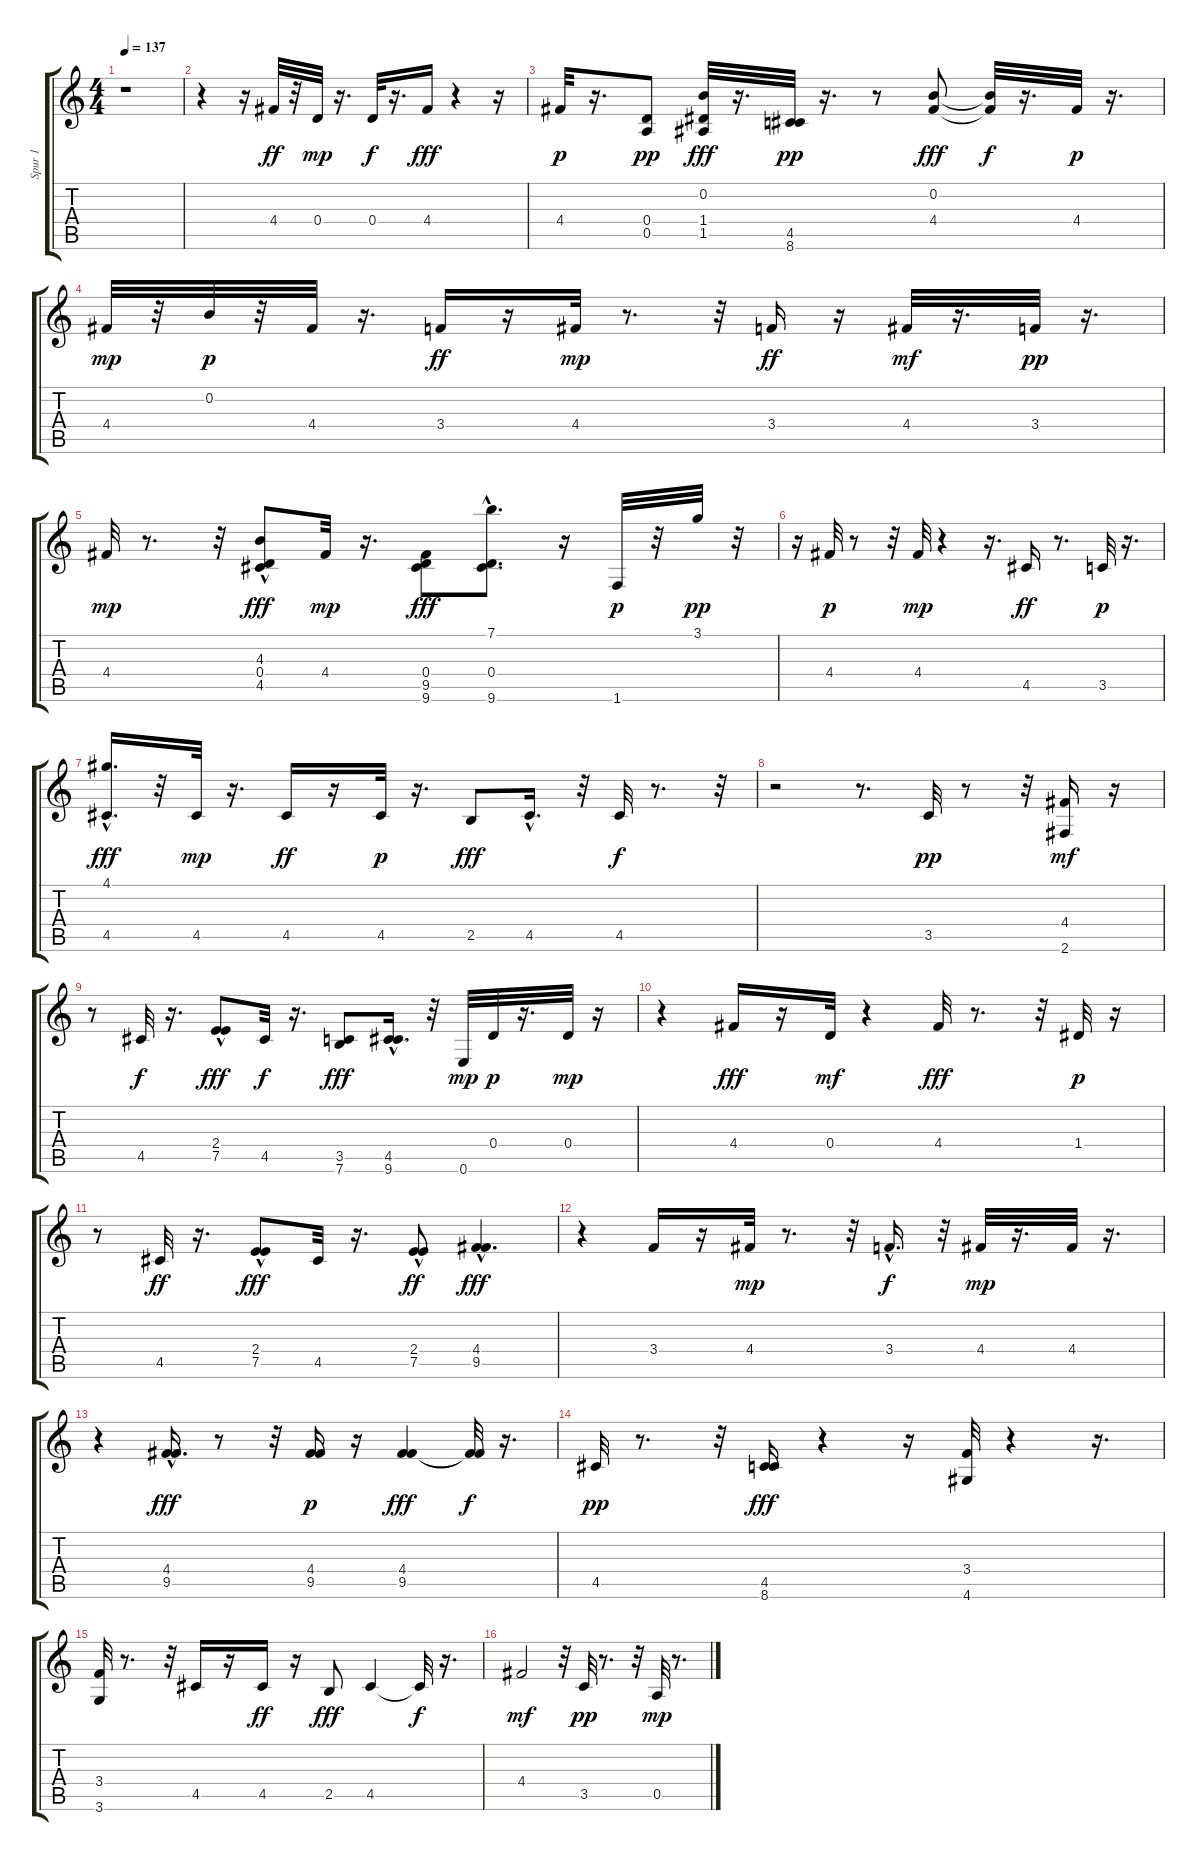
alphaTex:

\track ("Spur 1" "Spur 1") {instrument electricguitarclean}
\staff {score tabs}
\tuning (E4 B3 G3 D3 A2 E2) {hide}
\ts (4 4)
\tempo 137
\clef g2
\ks c
r.1{dy pp} |
r.4 r.16 4.4.32{dy ff} r.32 0.4.32{dy mp} r.16{d} 0.4.32{dy f} r.16{d} 4.4.16{dy fff} r.4 r.16 |
4.4.32{dy p} r.16{d} (0.4 0.5).8{dy pp} (0.2 1.4 1.5).32{dy fff} r.16{d} (4.5 8.6).32{dy pp} r.16{d} r.8 (0.2 4.4).8{dy fff} (0.2{t} 4.4{t}).32{dy f} r.16{d} 4.4.32{dy p} r.16{d} |
4.4.32{dy mp} r.32 0.2.32{dy p} r.32 4.4.32 r.16{d} 3.4.16{dy ff} r.16 4.4.32{dy mp} r.8{d} r.32 3.4.16{dy ff} r.16 4.4.32{dy mf} r.16{d} 3.4.32{dy pp} r.16{d} |
4.4.32{dy mp} r.8{d} r.32 (4.3 0.4 4.5{hac}).8{dy fff} 4.4.32{dy mp} r.16{d} (0.4 9.5 9.6).8{dy fff} (7.1 0.4{hac} 9.6{hac}).8{d} r.16 1.6.32{dy p} r.32 3.1.32{dy pp} r.32 |
r.16 4.4.32{dy p} r.8 r.32 4.4.32{dy mp} r.4 r.16{d} 4.5.16{dy ff} r.8{d} 3.5.32{dy p} r.16{d} |
(4.1{hac} 4.5).16{d dy fff} r.32 4.5.32{dy mp} r.16{d} 4.5.16{dy ff} r.16 4.5.32{dy p} r.16{d} 2.5.8{dy fff} 4.5{hac}.16{d} r.32 4.5.32{dy f} r.8{d} r.32 |
r.2 r.8{d} 3.5.32{dy pp} r.8 r.32 (4.4 2.6).16{dy mf} r.16 |
r.8 4.5.32{dy f} r.16{d} (2.4 7.5{hac}).8{dy fff} 4.5.32{dy f} r.16{d} (3.5 7.6).8{dy fff} (4.5{hac} 9.6{hac}).16{d} r.32 0.6.32{dy mp} 0.4.32{dy p} r.16{d} 0.4.32{dy mp} r.16 |
r.4 4.4.16{dy fff} r.16 0.4.32{dy mf} r.4 4.4.32{dy fff} r.8{d} r.32 1.4.32{dy p} r.16 |
r.8 4.5.32{dy ff} r.16{d} (2.4 7.5{hac}).8{dy fff} 4.5.32 r.16{d} (2.4 7.5{hac}).8{dy ff} (4.4{hac} 9.5{hac}).4{d dy fff} |
r.4 3.4.16 r.16 4.4.32{dy mp} r.8{d} r.32 3.4{hac}.16{d dy f} r.32 4.4.32{dy mp} r.16{d} 4.4.32 r.16{d} |
r.4 (4.4{hac} 9.5{hac}).16{d dy fff} r.8 r.32 (4.4 9.5).16{dy p} r.16 (4.4 9.5).4{dy fff} (4.4{t} 9.5{t}).32{dy f} r.16{d} |
4.5.32{dy pp} r.8{d} r.32 (4.5 8.6).16{dy fff} r.4 r.16 (3.4 4.6).32 r.4 r.16{d} |
(3.4 3.6).32 r.8{d} r.32 4.5.16 r.16 4.5.16{dy ff} r.16 2.5.8{dy fff} 4.5.4 4.5{t}.32{dy f} r.16{d} |
4.4.2{dy mf} r.32 3.5.32{dy pp} r.8{d} r.32 0.5.32{dy mp} r.8{d}
